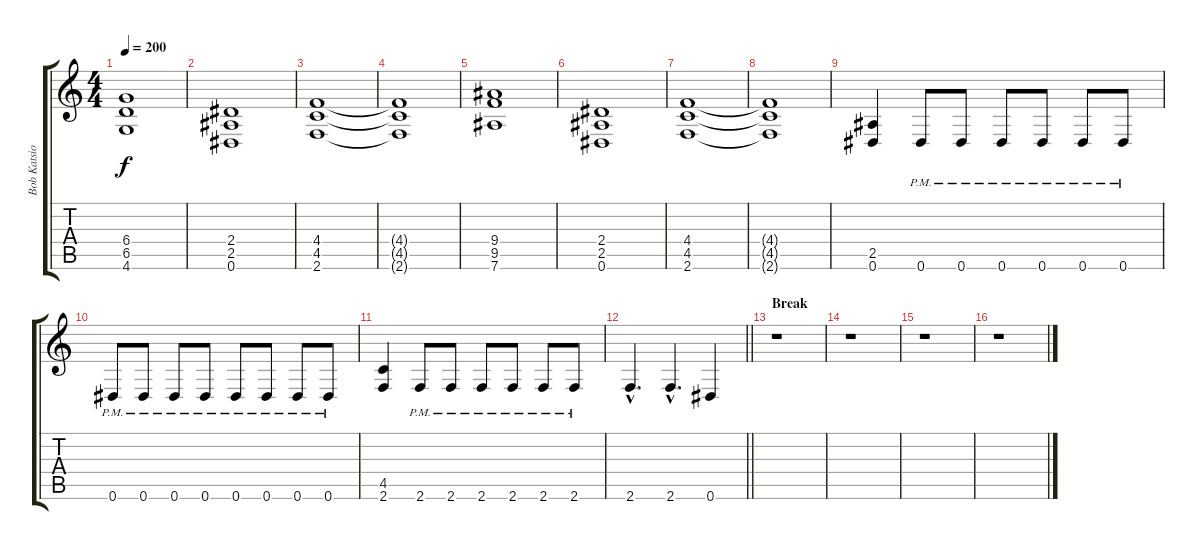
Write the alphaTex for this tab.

\track ("Bob Katsionis - Rhythm" "Bob Katsio") {instrument distortionguitar}
\staff {score tabs}
\tuning (Eb4 Bb3 Gb3 Db3 Ab2 Eb2) {hide}
\ts (4 4)
\tempo 200
\clef g2
\ks c
(6.4 6.5 4.6).1{dy f} |
(2.4 2.5 0.6).1 |
(4.4 4.5 2.6).1 |
(4.4{t} 4.5{t} 2.6{t}).1 |
(9.4 9.5 7.6).1 |
(2.4 2.5 0.6).1 |
(4.4 4.5 2.6).1 |
(4.4{t} 4.5{t} 2.6{t}).1 |
(2.5 0.6).4 0.6{pm}.8 0.6{pm}.8 0.6{pm}.8 0.6{pm}.8 0.6{pm}.8 0.6{pm}.8 |
0.6{pm}.8 0.6{pm}.8 0.6{pm}.8 0.6{pm}.8 0.6{pm}.8 0.6{pm}.8 0.6{pm}.8 0.6{pm}.8 |
(4.5 2.6).4 2.6{pm}.8 2.6{pm}.8 2.6{pm}.8 2.6{pm}.8 2.6{pm}.8 2.6{pm}.8 |
\barLineRight lightlight
2.6{hac}.4{d} 2.6{hac}.4{d} 0.6.4 |
\section ("" "Break")
r.1 |
r.1 |
r.1 |
r.1
